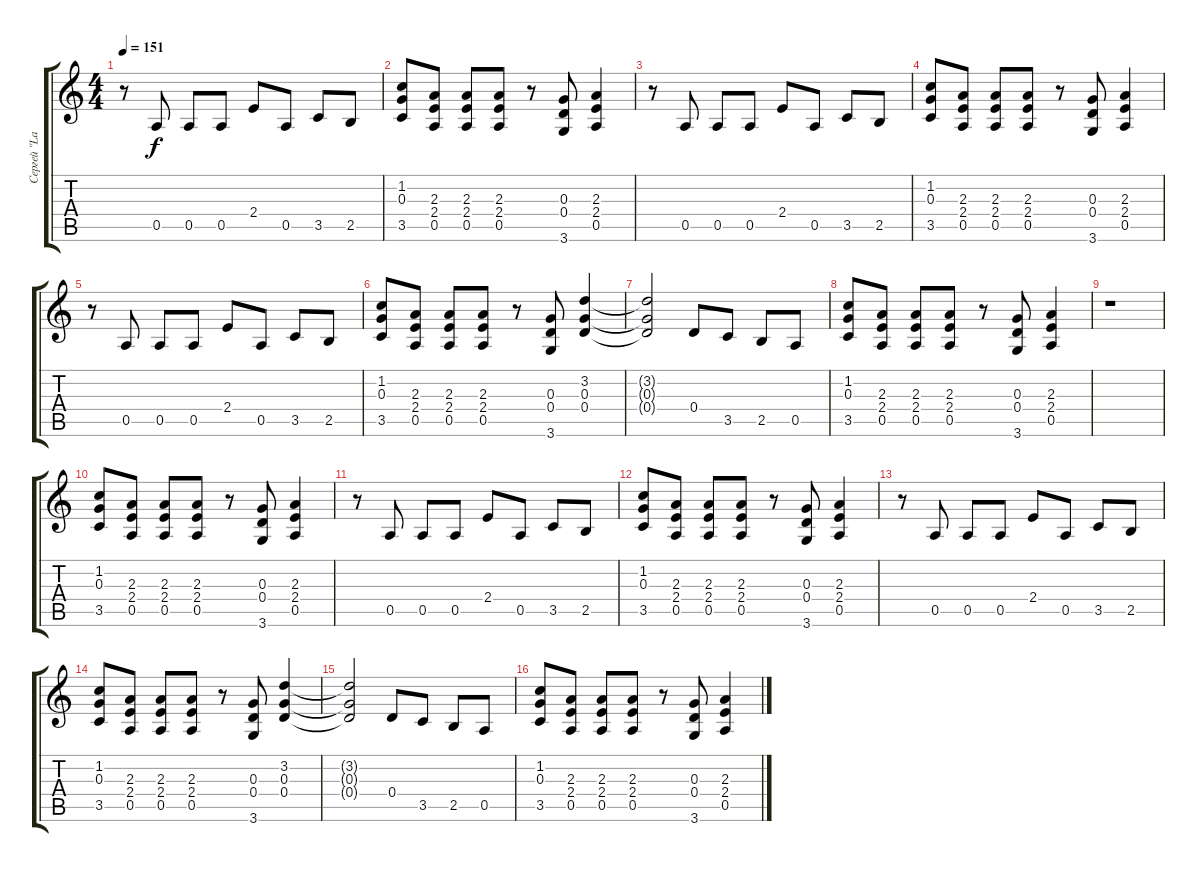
\track ("Сергей \"Lazar\"" "Сергей \"La") {instrument overdrivenguitar}
\staff {score tabs}
\tuning (E4 B3 G3 D3 A2 E2) {hide}
\ts (4 4)
\tempo 151
\clef g2
\ks c
r.8{dy f} 0.5.8 0.5.8 0.5.8 2.4.8 0.5.8 3.5.8 2.5.8 |
(1.2 0.3 3.5).8 (2.3 2.4 0.5).8 (2.3 2.4 0.5).8 (2.3 2.4 0.5).8 r.8 (0.3 0.4 3.6).8 (2.3 2.4 0.5).4 |
r.8 0.5.8 0.5.8 0.5.8 2.4.8 0.5.8 3.5.8 2.5.8 |
(1.2 0.3 3.5).8 (2.3 2.4 0.5).8 (2.3 2.4 0.5).8 (2.3 2.4 0.5).8 r.8 (0.3 0.4 3.6).8 (2.3 2.4 0.5).4 |
r.8 0.5.8 0.5.8 0.5.8 2.4.8 0.5.8 3.5.8 2.5.8 |
(1.2 0.3 3.5).8 (2.3 2.4 0.5).8 (2.3 2.4 0.5).8 (2.3 2.4 0.5).8 r.8 (0.3 0.4 3.6).8 (3.2 0.3 0.4).4 |
(3.2{t} 0.3{t} 0.4{t}).2 0.4.8 3.5.8 2.5.8 0.5.8 |
(1.2 0.3 3.5).8 (2.3 2.4 0.5).8 (2.3 2.4 0.5).8 (2.3 2.4 0.5).8 r.8 (0.3 0.4 3.6).8 (2.3 2.4 0.5).4 |
r.1 |
(1.2 0.3 3.5).8 (2.3 2.4 0.5).8 (2.3 2.4 0.5).8 (2.3 2.4 0.5).8 r.8 (0.3 0.4 3.6).8 (2.3 2.4 0.5).4 |
r.8 0.5.8 0.5.8 0.5.8 2.4.8 0.5.8 3.5.8 2.5.8 |
(1.2 0.3 3.5).8 (2.3 2.4 0.5).8 (2.3 2.4 0.5).8 (2.3 2.4 0.5).8 r.8 (0.3 0.4 3.6).8 (2.3 2.4 0.5).4 |
r.8 0.5.8 0.5.8 0.5.8 2.4.8 0.5.8 3.5.8 2.5.8 |
(1.2 0.3 3.5).8 (2.3 2.4 0.5).8 (2.3 2.4 0.5).8 (2.3 2.4 0.5).8 r.8 (0.3 0.4 3.6).8 (3.2 0.3 0.4).4 |
(3.2{t} 0.3{t} 0.4{t}).2 0.4.8 3.5.8 2.5.8 0.5.8 |
(1.2 0.3 3.5).8 (2.3 2.4 0.5).8 (2.3 2.4 0.5).8 (2.3 2.4 0.5).8 r.8 (0.3 0.4 3.6).8 (2.3 2.4 0.5).4
